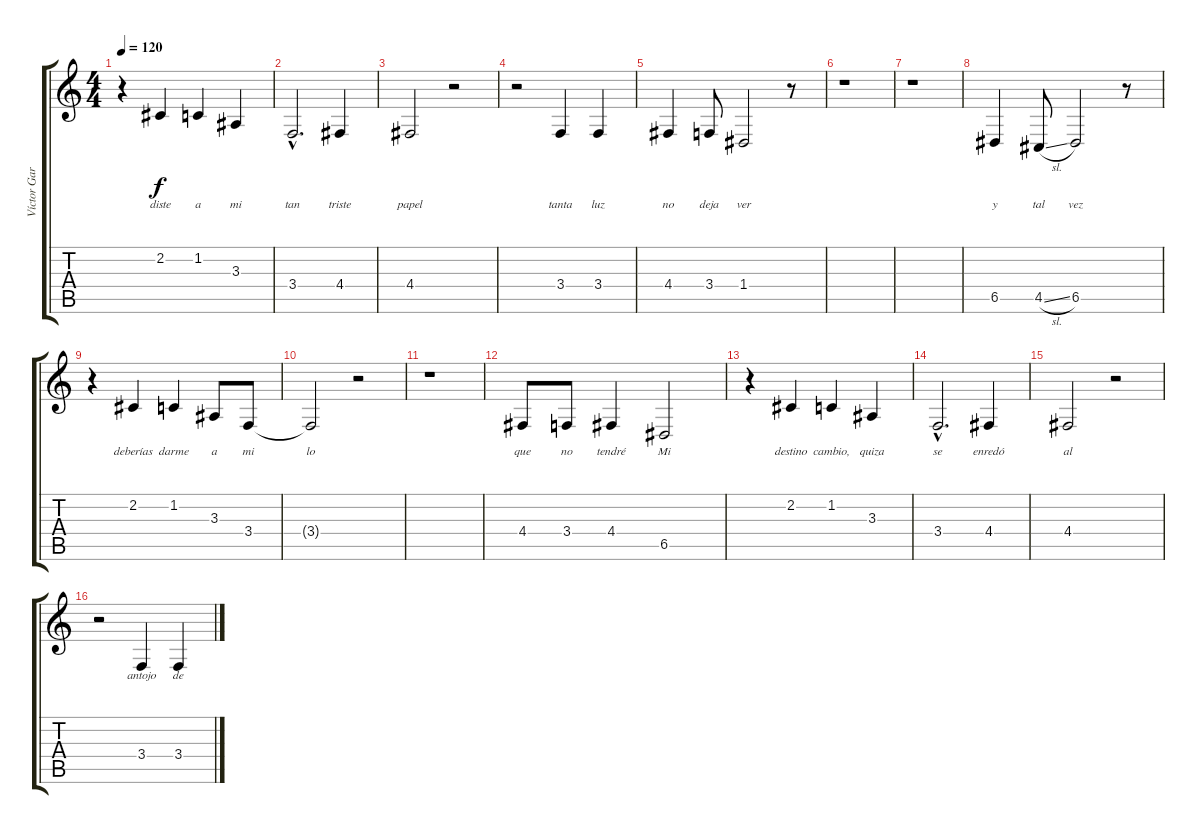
\track ("Víctor García (Voz)" "Víctor Gar") {instrument lead6voice}
\staff {score tabs}
\tuning (E4 B3 G3 D3 A2 E2) {hide}
\ts (4 4)
\tempo 120
\clef g2
\ks c
r.4{dy f} 2.2.4{lyrics (0 "diste") lyrics (1 "") lyrics (2 "") lyrics (3 "") lyrics (4 "")} 1.2.4{lyrics (0 "a") lyrics (1 "") lyrics (2 "") lyrics (3 "") lyrics (4 "")} 3.3.4{lyrics (0 "mi") lyrics (1 "") lyrics (2 "") lyrics (3 "") lyrics (4 "")} |
3.4{hac}.2{d lyrics (0 "tan") lyrics (1 "") lyrics (2 "") lyrics (3 "") lyrics (4 "")} 4.4.4{lyrics (0 "triste") lyrics (1 "") lyrics (2 "") lyrics (3 "") lyrics (4 "")} |
4.4.2{lyrics (0 "papel") lyrics (1 "") lyrics (2 "") lyrics (3 "") lyrics (4 "")} r.2 |
r.2 3.4.4{lyrics (0 "tanta") lyrics (1 "") lyrics (2 "") lyrics (3 "") lyrics (4 "")} 3.4.4{lyrics (0 "luz") lyrics (1 "") lyrics (2 "") lyrics (3 "") lyrics (4 "")} |
4.4.4{lyrics (0 "no") lyrics (1 "") lyrics (2 "") lyrics (3 "") lyrics (4 "")} 3.4.8{lyrics (0 "deja") lyrics (1 "") lyrics (2 "") lyrics (3 "") lyrics (4 "")} 1.4.2{lyrics (0 "ver") lyrics (1 "") lyrics (2 "") lyrics (3 "") lyrics (4 "")} r.8 |
r.1 |
r.1 |
6.5.4{lyrics (0 "y") lyrics (1 "") lyrics (2 "") lyrics (3 "") lyrics (4 "")} 4.5{sl}.8{lyrics (0 "tal") lyrics (1 "") lyrics (2 "") lyrics (3 "") lyrics (4 "")} 6.5.2{lyrics (0 "vez") lyrics (1 "") lyrics (2 "") lyrics (3 "") lyrics (4 "")} r.8 |
r.4 2.2.4{lyrics (0 "deberías") lyrics (1 "") lyrics (2 "") lyrics (3 "") lyrics (4 "")} 1.2.4{lyrics (0 "darme") lyrics (1 "") lyrics (2 "") lyrics (3 "") lyrics (4 "")} 3.3.8{lyrics (0 "a") lyrics (1 "") lyrics (2 "") lyrics (3 "") lyrics (4 "")} 3.4.8{lyrics (0 "mi") lyrics (1 "") lyrics (2 "") lyrics (3 "") lyrics (4 "")} |
3.4{t}.2{lyrics (0 "lo") lyrics (1 "") lyrics (2 "") lyrics (3 "") lyrics (4 "")} r.2 |
r.1 |
4.4.8{lyrics (0 "que") lyrics (1 "") lyrics (2 "") lyrics (3 "") lyrics (4 "")} 3.4.8{lyrics (0 "no") lyrics (1 "") lyrics (2 "") lyrics (3 "") lyrics (4 "")} 4.4.4{lyrics (0 "tendré") lyrics (1 "") lyrics (2 "") lyrics (3 "") lyrics (4 "")} 6.5.2{lyrics (0 "Mi") lyrics (1 "") lyrics (2 "") lyrics (3 "") lyrics (4 "")} |
r.4 2.2.4{lyrics (0 "destino") lyrics (1 "") lyrics (2 "") lyrics (3 "") lyrics (4 "")} 1.2.4{lyrics (0 "cambio,") lyrics (1 "") lyrics (2 "") lyrics (3 "") lyrics (4 "")} 3.3.4{lyrics (0 "quiza") lyrics (1 "") lyrics (2 "") lyrics (3 "") lyrics (4 "")} |
3.4{hac}.2{d lyrics (0 "se") lyrics (1 "") lyrics (2 "") lyrics (3 "") lyrics (4 "")} 4.4.4{lyrics (0 "enredó") lyrics (1 "") lyrics (2 "") lyrics (3 "") lyrics (4 "")} |
4.4.2{lyrics (0 "al") lyrics (1 "") lyrics (2 "") lyrics (3 "") lyrics (4 "")} r.2 |
r.2 3.4.4{lyrics (0 "antojo") lyrics (1 "") lyrics (2 "") lyrics (3 "") lyrics (4 "")} 3.4.4{lyrics (0 "de") lyrics (1 "") lyrics (2 "") lyrics (3 "") lyrics (4 "")}
